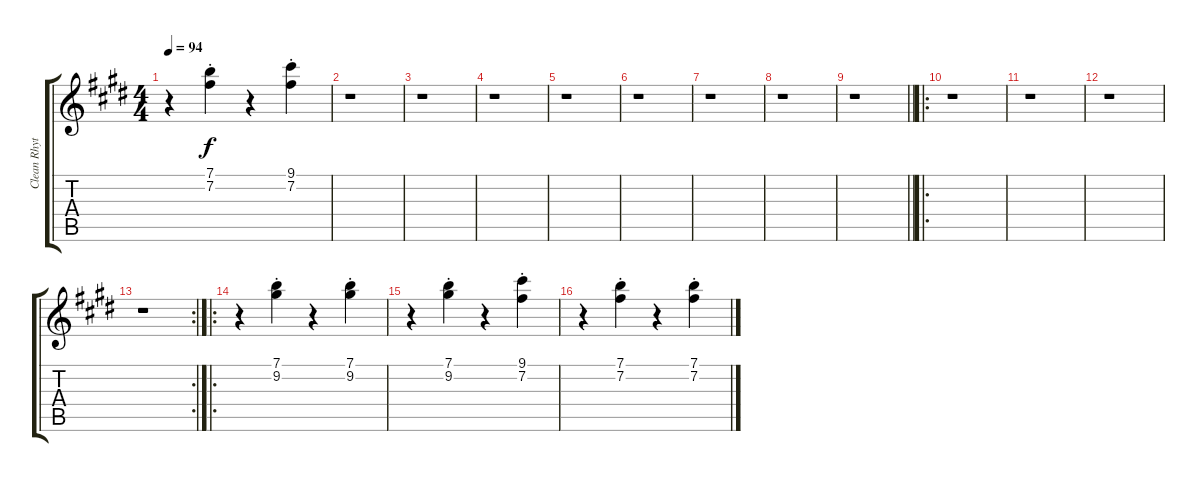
\track ("Clean Rhythm" "Clean Rhyt") {instrument electricguitarclean}
\staff {score tabs}
\tuning (E4 B3 G3 D3 A2 E2) {hide}
\ts (4 4)
\tempo 94
\clef g2
\ks c#minor
r.4{dy f} (7.1{st} 7.2{st}).4 r.4 (9.1{st} 7.2{st}).4 |
\ks e
r.1 |
\ks c#minor
r.1 |
r.1 |
r.1 |
\ks e
r.1 |
\ks c#minor
r.1 |
r.1 |
\barLineRight lightlight
r.1 |
\ro
\ks e
r.1 |
\ks c#minor
r.1 |
r.1 |
\rc 2
r.1 |
\ro
\ks e
r.4 (7.1{st} 9.2{st}).4 r.4 (7.1{st} 9.2{st}).4 |
\ks c#minor
r.4 (7.1{st} 9.2{st}).4 r.4 (9.1{st} 7.2{st}).4 |
\ks e
r.4 (7.1{st} 7.2{st}).4 r.4 (7.1{st} 7.2{st}).4
